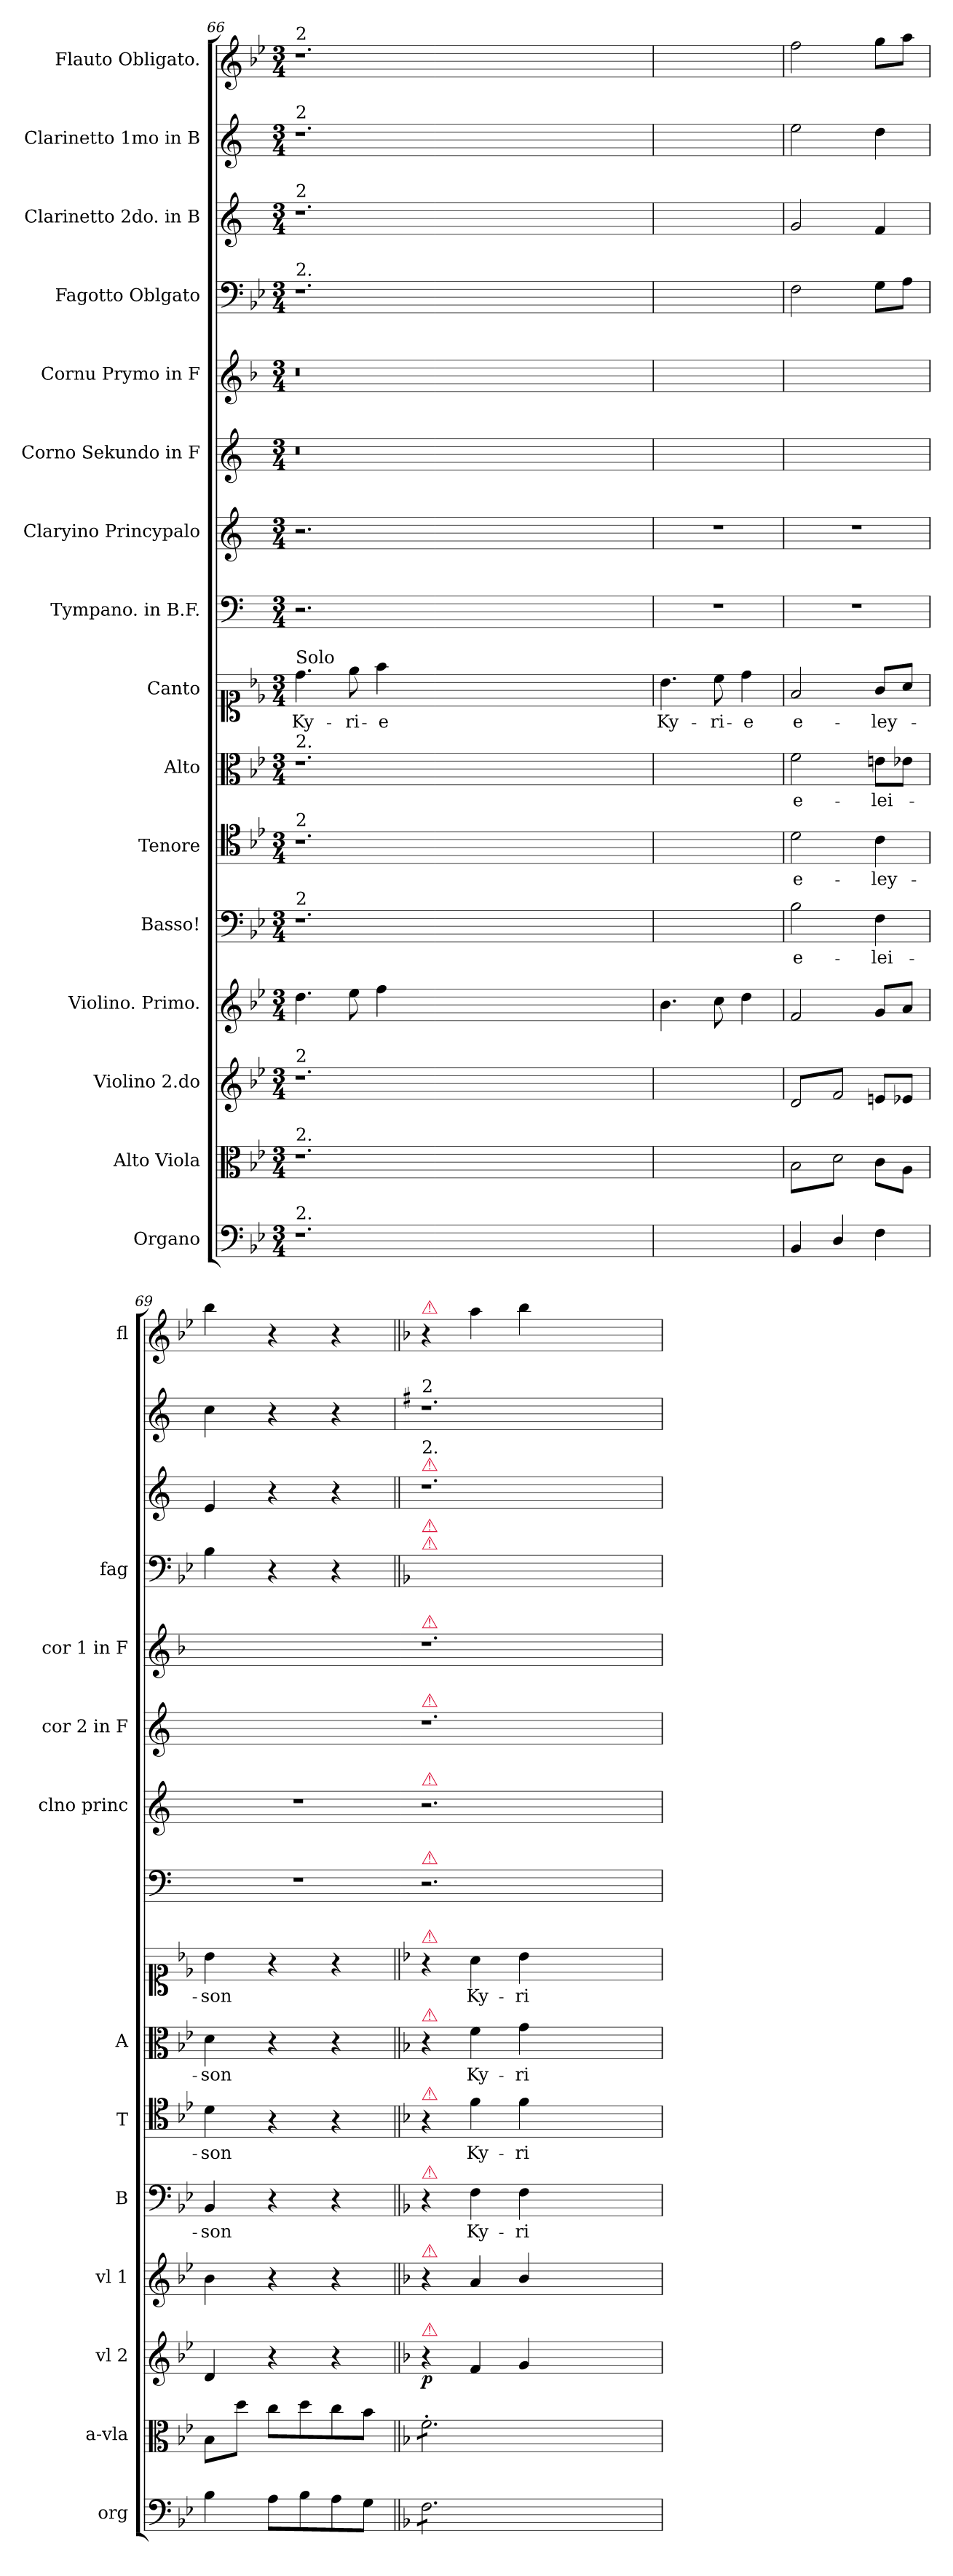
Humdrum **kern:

**kern	**dynam	**kern	**kern	**dynam	**kern	**kern	**text	**kern	**text	**kern	**text	**kern	**text	**kern	**kern	**kern	**kern	**kern	**kern	**kern	**kern
*part16	*part16	*part15	*part14	*part14	*part13	*part12	*part12	*part11	*part11	*part10	*part10	*part9	*part9	*part8	*part7	*part6	*part5	*part4	*part3	*part2	*part1
*staff16	*staff16	*staff15	*staff14	*staff14	*staff13	*staff12	*staff12	*staff11	*staff11	*staff10	*staff10	*staff9	*staff9	*staff8	*staff7	*staff6	*staff5	*staff4	*staff3	*staff2	*staff1
*I"Organo	*	*I"Alto Viola	*I"Violino 2.do	*	*I"Violino. Primo.	*I"Basso!	*	*I"Tenore	*	*I"Alto	*	*I"Canto	*	*I"Tympano. in B.F.	*I"Claryino Princypalo	*I"Corno Sekundo in F	*I"Cornu Prymo in F	*I"Fagotto Oblgato	*I"Clarinetto 2do. in B	*I"Clarinetto 1mo in B	*I"Flauto Obligato.
*I'org	*	*I'a-vla	*I'vl 2	*	*I'vl 1	*I'B	*	*I'T	*	*I'A	*	*	*	*	*I'clno princ	*I'cor 2 in F	*I'cor 1 in F	*I'fag	*	*	*I'fl
*clefF4	*	*clefC3	*clefG2	*	*clefG2	*clefF4	*	*clefC4	*	*clefC3	*	*clefC1	*	*clefF4	*clefG2	*clefG2	*clefG2	*clefF4	*clefG2	*clefG2	*clefG2
*	*	*	*	*	*	*	*	*	*	*	*	*	*	*ITrd1c2	*ITrd1c2	*ITrd4c7	*ITrd4c7	*	*ITrd1c2	*ITrd1c2	*
*k[b-e-]	*	*k[b-e-]	*k[b-e-]	*	*k[b-e-]	*k[b-e-]	*	*k[b-e-]	*	*k[b-e-]	*	*k[b-e-]	*	*k[b-e-]	*k[b-e-]	*k[b-]	*k[b-e-]	*k[b-e-]	*k[b-e-]	*k[b-e-]	*k[b-e-]
*M3/4	*	*M3/4	*M3/4	*	*M3/4	*M3/4	*	*M3/4	*	*M3/4	*	*M3/4	*	*M3/4	*M3/4	*M3/4	*M3/4	*M3/4	*M3/4	*M3/4	*M3/4
=66	=66	=66	=66	=66	=66	=66	=66	=66	=66	=66	=66	=66	=66	=66	=66	=66	=66	=66	=66	=66	=66
!	!	!	!	!	!	!	!	!	!	!	!	!	!	!	!	!	!	!	!	!	!LO:TX:a:t=2
!	!	!	!	!	!	!	!	!	!	!	!	!	!	!	!	!	!	!	!	!LO:TX:a:t=2	!
!	!	!	!	!	!	!	!	!	!	!	!	!	!	!	!	!	!	!	!LO:TX:a:t=2	!	!
!	!	!	!	!	!	!	!	!	!	!	!	!	!	!	!	!	!	!LO:TX:a:t=2.	!	!	!
!	!	!	!	!	!	!	!	!	!	!	!	!LO:TX:a:t=Solo	!	!	!	!	!	!	!	!	!
!	!	!	!	!	!	!	!	!	!	!LO:TX:a:t=2.	!	!	!	!	!	!	!	!	!	!	!
!	!	!	!	!	!	!	!	!LO:TX:a:t=2	!	!	!	!	!	!	!	!	!	!	!	!	!
!	!	!	!	!	!	!LO:TX:a:t=2	!	!	!	!	!	!	!	!	!	!	!	!	!	!	!
!	!	!	!LO:TX:a:t=2	!	!	!	!	!	!	!	!	!	!	!	!	!	!	!	!	!	!
!	!	!LO:TX:a:t=2.	!	!	!	!	!	!	!	!	!	!	!	!	!	!	!	!	!	!	!
!LO:TX:a:t=2.	!	!	!	!	!	!	!	!	!	!	!	!	!	!	!	!	!	!	!	!	!
1.r	.	1.r	1.r	.	4.dd\	1.r	.	1.r	.	1.r	.	4.dd\	Ky-	2.r	2.r	0.r	0.r	1.r	1.r	1.r	1.r
.	.	.	.	.	8ee-\	.	.	.	.	.	.	8ee-\	-ri-	.	.	.	.	.	.	.	.
.	.	.	.	.	4ff\	.	.	.	.	.	.	4ff\	-e	.	.	.	.	.	.	.	.
.	.	.	.	.	0ryy	.	.	.	.	.	.	0ryy	.	0ryy	0ryy	.	.	.	.	.	.
1.ryy	.	1.ryy	1.ryy	.	.	1.ryy	.	1.ryy	.	1.ryy	.	.	.	.	.	.	.	1.ryy	1.ryy	1.ryy	1.ryy
.	.	.	.	.	4ryy	.	.	.	.	.	.	4ryy	.	4ryy	4ryy	.	.	.	.	.	.
=67	=67	=67	=67	=67	=67	=67	=67	=67	=67	=67	=67	=67	=67	=67	=67	=67	=67	=67	=67	=67	=67
2.ryy	.	2.ryy	2.ryy	.	4.b-\	2.ryy	.	2.ryy	.	2.ryy	.	4.b-\	Ky-	2.r	2.r	2.ryy	2.ryy	2.ryy	2.ryy	2.ryy	2.ryy
.	.	.	.	.	8cc\	.	.	.	.	.	.	8cc\	-ri-	.	.	.	.	.	.	.	.
.	.	.	.	.	4dd\	.	.	.	.	.	.	4dd\	-e	.	.	.	.	.	.	.	.
=68	=68	=68	=68	=68	=68	=68	=68	=68	=68	=68	=68	=68	=68	=68	=68	=68	=68	=68	=68	=68	=68
!	!	!	!	!	!	!	!	!	!	!	!LO:LY:color=darkblue	!	!	!	!	!	!	!	!	!	!
*	*	*tremolo	*	*	*	*	*	*	*	*	*	*	*	*	*	*	*	*	*	*	*
*	*	*	*tremolo	*	*	*	*	*	*	*	*	*	*	*	*	*	*	*	*	*	*
4BB-/	.	8B-\L	8d/L	.	2f/	2B-\	e-	2d\	e-	2f\	e-	2f/	e-	2.r	2.r	2.ryy	2.ryy	2F\	2f/	2dd\	2ff\
.	.	8d\	8f/	.	.	.	.	.	.	.	.	.	.	.	.	.	.	.	.	.	.
4D/	.	8B-\	8d/	.	.	.	.	.	.	.	.	.	.	.	.	.	.	.	.	.	.
.	.	8d\J	8f/J	.	.	.	.	.	.	.	.	.	.	.	.	.	.	.	.	.	.
*	*	*	*Xtremolo	*	*	*	*	*	*	*	*	*	*	*	*	*	*	*	*	*	*
*	*	*Xtremolo	*	*	*	*	*	*	*	*	*	*	*	*	*	*	*	*	*	*	*
!	!	!	!	!	!	!	!	!	!	!	!LO:LY:color=darkblue	!	!	!	!	!	!	!	!	!	!
4F\	.	8c\L	8en/L	.	8g/L	4F\	-lei-	4c\	-ley-	8en\L	-lei-	8g/L	-ley-	.	.	.	.	8G\L	4e-/	4cc\	8gg\L
.	.	8A\J	8e-X/J	.	8a/J	.	.	.	.	8e-X\J	.	8a/J	.	.	.	.	.	8A\J	.	.	8aa\J
=69	=69	=69	=69	=69	=69	=69	=69	=69	=69	=69	=69	=69	=69	=69	=69	=69	=69	=69	=69	=69	=69
!	!	!	!	!	!	!	!	!	!	!	!LO:LY:color=darkblue	!	!	!	!	!	!	!	!	!	!
4B-\	.	8B-\L	4d/	.	4b-\	4BB-/	-son	4d\	-son	4d\	-son	4b-\	-son	2.r	2.r	2.ryy	2.ryy	4B-\	4d/	4b-\	4bb-\
.	.	8dd\J	.	.	.	.	.	.	.	.	.	.	.	.	.	.	.	.	.	.	.
8A\L	.	8cc\L	4r	.	4r	4r	.	4r	.	4r	.	4r	.	.	.	.	.	4r	4r	4r	4r
8B-\	.	8dd\	.	.	.	.	.	.	.	.	.	.	.	.	.	.	.	.	.	.	.
8A\	.	8cc\	4r	.	4r	4r	.	4r	.	4r	.	4r	.	.	.	.	.	4r	4r	4r	4r
8G\J	.	8b-\J	.	.	.	.	.	.	.	.	.	.	.	.	.	.	.	.	.	.	.
=70||	=70||	=70||	=70||	=70||	=70||	=70||	=70||	=70||	=70||	=70||	=70||	=70||	=70||	=70||	=70	=70	=70||	=70||	=70||	=70	=70||
*k[b-]	*	*k[b-]	*k[b-]	*	*k[b-]	*k[b-]	*	*k[b-]	*	*k[b-]	*	*k[b-]	*	*k[b-e-]	*k[b-e-]	*k[b-]	*k[b-]	*k[b-]	*k[b-e-]	*k[b-]	*k[b-]
!	!	!	!	!	!	!	!	!	!	!	!	!	!	!	!	!	!	!	!	!	!LO:TX:a:color=crimson:t=⚠
!	!	!	!	!	!	!	!	!	!	!	!	!	!	!	!	!	!	!	!	!LO:TX:a:t=2	!
!	!	!	!	!	!	!	!	!	!	!	!	!	!	!	!	!	!	!	!LO:TX:a:color=crimson:t=⚠	!	!
!	!	!	!	!	!	!	!	!	!	!	!	!	!	!	!	!	!	!	!LO:TX:a:t=2.	!	!
!	!	!	!	!	!	!	!	!	!	!	!	!	!	!	!	!	!	!LO:TX:a:color=crimson:t=⚠	!	!	!
!	!	!	!	!	!	!	!	!	!	!	!	!	!	!	!	!	!	!LO:TX:a:color=crimson:t=⚠	!	!	!
!	!	!	!	!	!	!	!	!	!	!	!	!	!	!	!	!	!LO:TX:a:color=crimson:t=⚠	!	!	!	!
!	!	!	!	!	!	!	!	!	!	!	!	!	!	!	!	!LO:TX:a:color=crimson:t=⚠	!	!	!	!	!
!	!	!	!	!	!	!	!	!	!	!	!	!	!	!	!LO:TX:a:color=crimson:t=⚠	!	!	!	!	!	!
!	!	!	!	!	!	!	!	!	!	!	!	!	!	!LO:TX:a:color=crimson:t=⚠	!	!	!	!	!	!	!
!	!	!	!	!	!	!	!	!	!	!	!	!LO:TX:a:color=crimson:t=⚠	!	!	!	!	!	!	!	!	!
!	!	!	!	!	!	!	!	!	!	!LO:TX:a:color=crimson:t=⚠	!	!	!	!	!	!	!	!	!	!	!
!	!	!	!	!	!	!	!	!LO:TX:a:color=crimson:t=⚠	!	!	!	!	!	!	!	!	!	!	!	!	!
!	!	!	!	!	!	!LO:TX:a:color=crimson:t=⚠	!	!	!	!	!	!	!	!	!	!	!	!	!	!	!
!	!	!	!	!	!LO:TX:a:color=crimson:t=⚠	!	!	!	!	!	!	!	!	!	!	!	!	!	!	!	!
!	!	!	!LO:TX:a:color=crimson:t=⚠	!	!	!	!	!	!	!	!	!	!	!	!	!	!	!	!	!	!
!	!	!LO:TX:a:t=''''''	!	!	!	!	!	!	!	!	!	!	!	!	!	!	!	!	!	!	!
!	!	!LO:TX:a:color=crimson:t=⚠	!	!	!	!	!	!	!	!	!	!	!	!	!	!	!	!	!	!	!
!LO:TX:a:color=crimson:t=⚠	!	!	!	!	!	!	!	!	!	!	!	!	!	!	!	!	!	!	!	!	!
!	!LO:DY:rj	!	!	!	!	!	!	!	!	!	!	!	!	!	!	!	!	!	!	!	!
*tremolo	*	*	*	*	*	*	*	*	*	*	*	*	*	*	*	*	*	*	*	*	*
*	*	*tremolo	*	*	*	*	*	*	*	*	*	*	*	*	*	*	*	*	*	*	*
8F\L	p&colon;	8f'\L	4r	p	4r	4r	.	4r	.	4r	.	4r	.	2.r	2.r	1.r	1.r	2.ryy	1.r	1.r	4r
8F\	.	8f'\	.	.	.	.	.	.	.	.	.	.	.	.	.	.	.	.	.	.	.
!	!	!	!	!	!	!	!	!	!	!	!LO:LY:color=darkblue	!	!	!	!	!	!	!	!	!	!
8F\	.	8f'\	4f/	.	4a/	4F\	Ky-	4f\	Ky-	4f\	Ky-	4a\	Ky-	.	.	.	.	.	.	.	4aa\
8F\	.	8f'\	.	.	.	.	.	.	.	.	.	.	.	.	.	.	.	.	.	.	.
!	!	!	!	!	!	!	!	!	!	!	!LO:LY:color=darkblue	!	!	!	!	!	!	!	!	!	!
8F\	.	8f'\	4g/	.	4b-/	4F\	-ri-	4f\	-ri	4g\	-ri	4b-\	-ri-	.	.	.	.	.	.	.	4bb-\
8F\J	.	8f'\J	.	.	.	.	.	.	.	.	.	.	.	.	.	.	.	.	.	.	.
*	*	*Xtremolo	*	*	*	*	*	*	*	*	*	*	*	*	*	*	*	*	*	*	*
*Xtremolo	*	*	*	*	*	*	*	*	*	*	*	*	*	*	*	*	*	*	*	*	*
2.ryy	.	2.ryy	2.ryy	.	2.ryy	2.ryy	.	2.ryy	.	2.ryy	.	2.ryy	.	2.ryy	2.ryy	.	.	2.ryy	.	.	2.ryy
=	=	=	=	=	=	=	=	=	=	=	=	=	=	=	=	=	=	=	=	=	=
*-	*-	*-	*-	*-	*-	*-	*-	*-	*-	*-	*-	*-	*-	*-	*-	*-	*-	*-	*-	*-	*-
